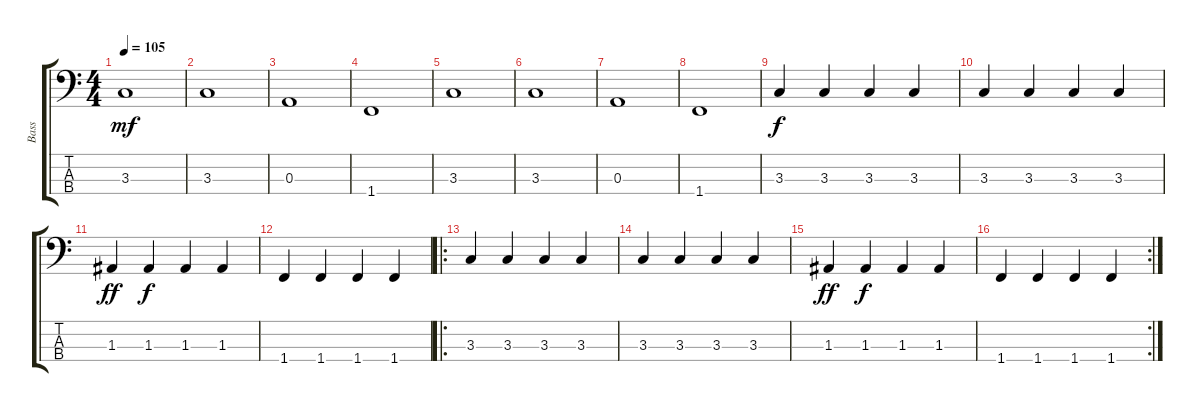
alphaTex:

\track ("Bass" "Bass") {instrument electricbassfinger}
\staff {score tabs}
\tuning (G2 D2 A1 E1) {hide}
\ts (4 4)
\tempo 105
\clef f4
\ks c
3.3.1{dy mf} |
3.3.1 |
0.3.1 |
1.4.1 |
3.3.1 |
3.3.1 |
0.3.1 |
1.4.1 |
3.3.4{dy f} 3.3.4 3.3.4 3.3.4 |
3.3.4 3.3.4 3.3.4 3.3.4 |
1.3.4{dy ff} 1.3.4{dy f} 1.3.4 1.3.4 |
1.4.4 1.4.4 1.4.4 1.4.4 |
\ro
3.3.4 3.3.4 3.3.4 3.3.4 |
3.3.4 3.3.4 3.3.4 3.3.4 |
1.3.4{dy ff} 1.3.4{dy f} 1.3.4 1.3.4 |
\rc 2
1.4.4 1.4.4 1.4.4 1.4.4
